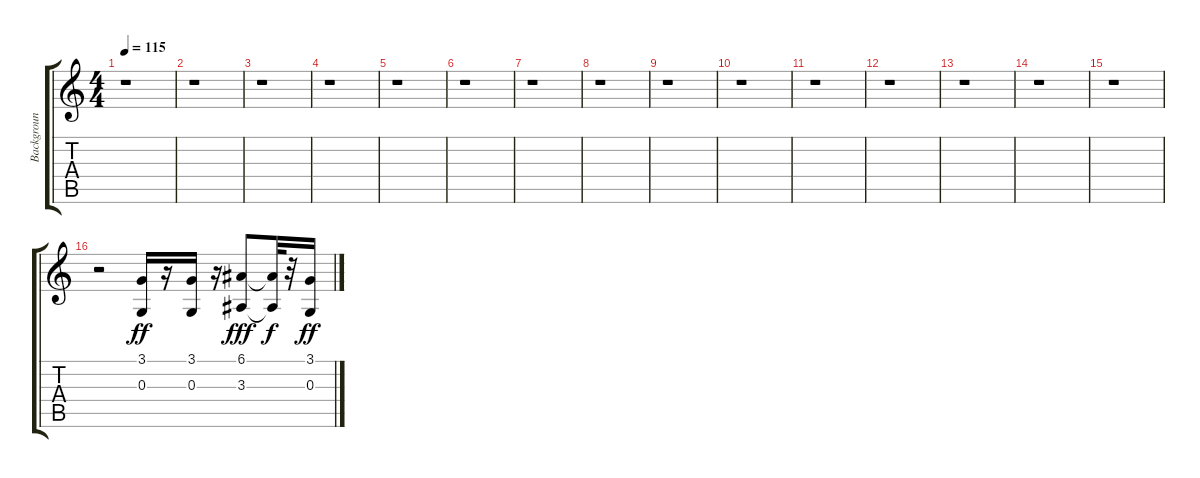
\track ("Backgroun" "Backgroun") {instrument blownbottle}
\staff {score tabs}
\tuning (E4 B3 G3 D3 A2 E2) {hide}
\ts (4 4)
\tempo 115
\clef g2
\ks c
r.1{dy f} |
r.1 |
r.1 |
r.1 |
r.1 |
r.1 |
r.1 |
r.1 |
r.1 |
r.1 |
r.1 |
r.1 |
r.1 |
r.1 |
r.1 |
r.2 (3.1 0.3).16{dy ff} r.16 (3.1 0.3).16 r.16 (6.1 3.3).8{dy fff} (6.1{t} 3.3{t}).32{dy f} r.32 (3.1 0.3).16{dy ff}
